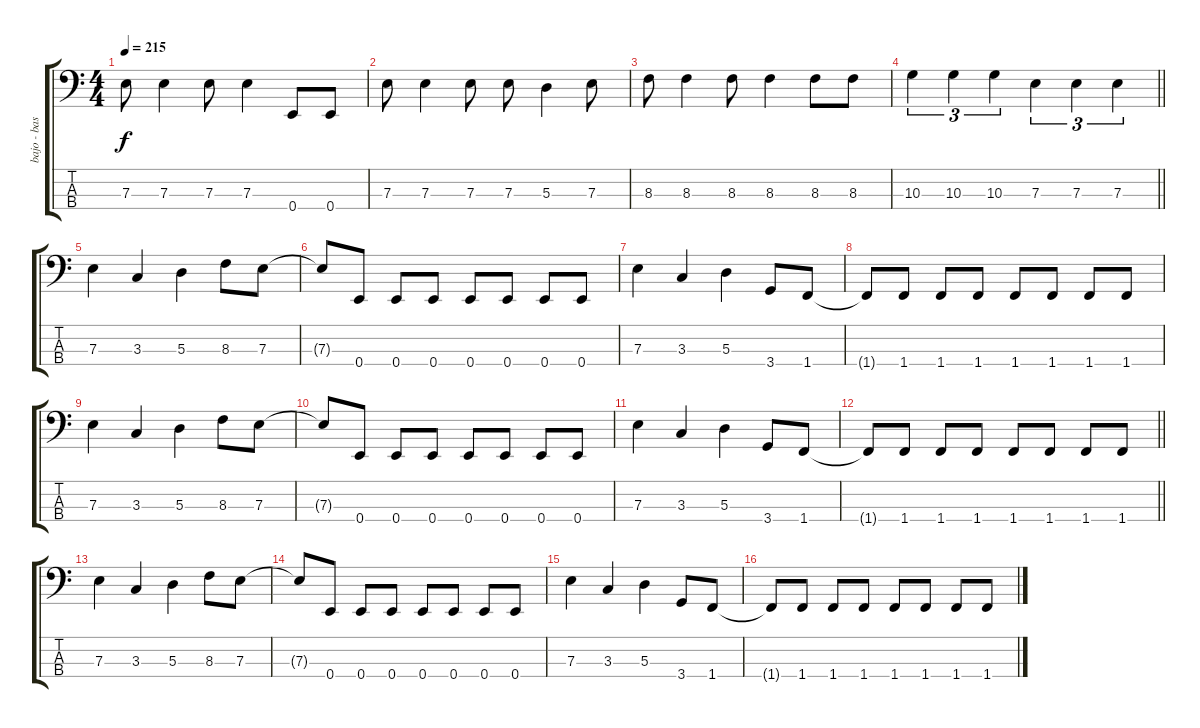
\track ("bajo - bass" "bajo - bas") {instrument electricbasspick}
\staff {score tabs}
\tuning (G2 D2 A1 E1) {hide}
\ts (4 4)
\tempo 215
\clef f4
\ks c
7.3.8{dy f} 7.3.4 7.3.8 7.3.4 0.4.8 0.4.8 |
7.3.8 7.3.4 7.3.8 7.3.8 5.3.4 7.3.8 |
8.3.8 8.3.4 8.3.8 8.3.4 8.3.8 8.3.8 |
\barLineRight lightlight
10.3.4{tu (3 2)} 10.3.4{tu (3 2)} 10.3.4{tu (3 2)} 7.3.4{tu (3 2)} 7.3.4{tu (3 2)} 7.3.4{tu (3 2)} |
7.3.4 3.3.4 5.3.4 8.3.8 7.3.8 |
7.3{t}.8 0.4.8 0.4.8 0.4.8 0.4.8 0.4.8 0.4.8 0.4.8 |
7.3.4 3.3.4 5.3.4 3.4.8 1.4.8 |
1.4{t}.8 1.4.8 1.4.8 1.4.8 1.4.8 1.4.8 1.4.8 1.4.8 |
7.3.4 3.3.4 5.3.4 8.3.8 7.3.8 |
7.3{t}.8 0.4.8 0.4.8 0.4.8 0.4.8 0.4.8 0.4.8 0.4.8 |
7.3.4 3.3.4 5.3.4 3.4.8 1.4.8 |
\barLineRight lightlight
1.4{t}.8 1.4.8 1.4.8 1.4.8 1.4.8 1.4.8 1.4.8 1.4.8 |
7.3.4 3.3.4 5.3.4 8.3.8 7.3.8 |
7.3{t}.8 0.4.8 0.4.8 0.4.8 0.4.8 0.4.8 0.4.8 0.4.8 |
7.3.4 3.3.4 5.3.4 3.4.8 1.4.8 |
1.4{t}.8 1.4.8 1.4.8 1.4.8 1.4.8 1.4.8 1.4.8 1.4.8
